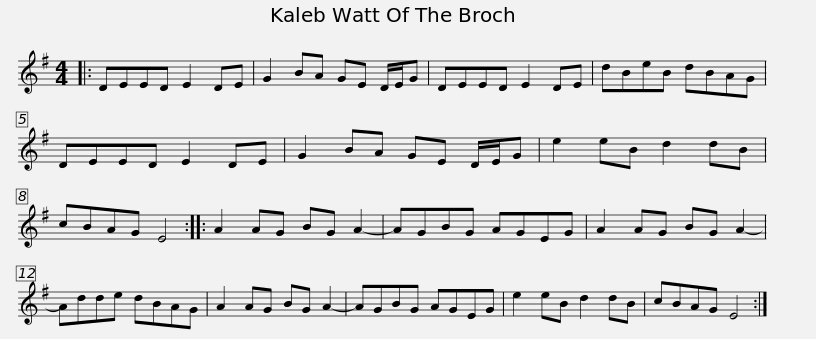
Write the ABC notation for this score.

X:1
L:1/8
M:4/4
I:linebreak $
K:Emin
V:1 treble
V:1
|: DEED E2 DE | G2 BA GE D/E/G | DEED E2 DE | dBeB dBAG | DEED E2 DE |$ %5
 G2 BA GE D/E/G | e2 eB d2 dB | cBAG E4 :: A2 AG BG A2- | AGBG AGEG | %10
 A2 AG BG A2- |$ Adde dBAG | A2 AG BG A2- | AGBG AGEG | e2 eB d2 dB | %15
 cBAG E4 :| %16
